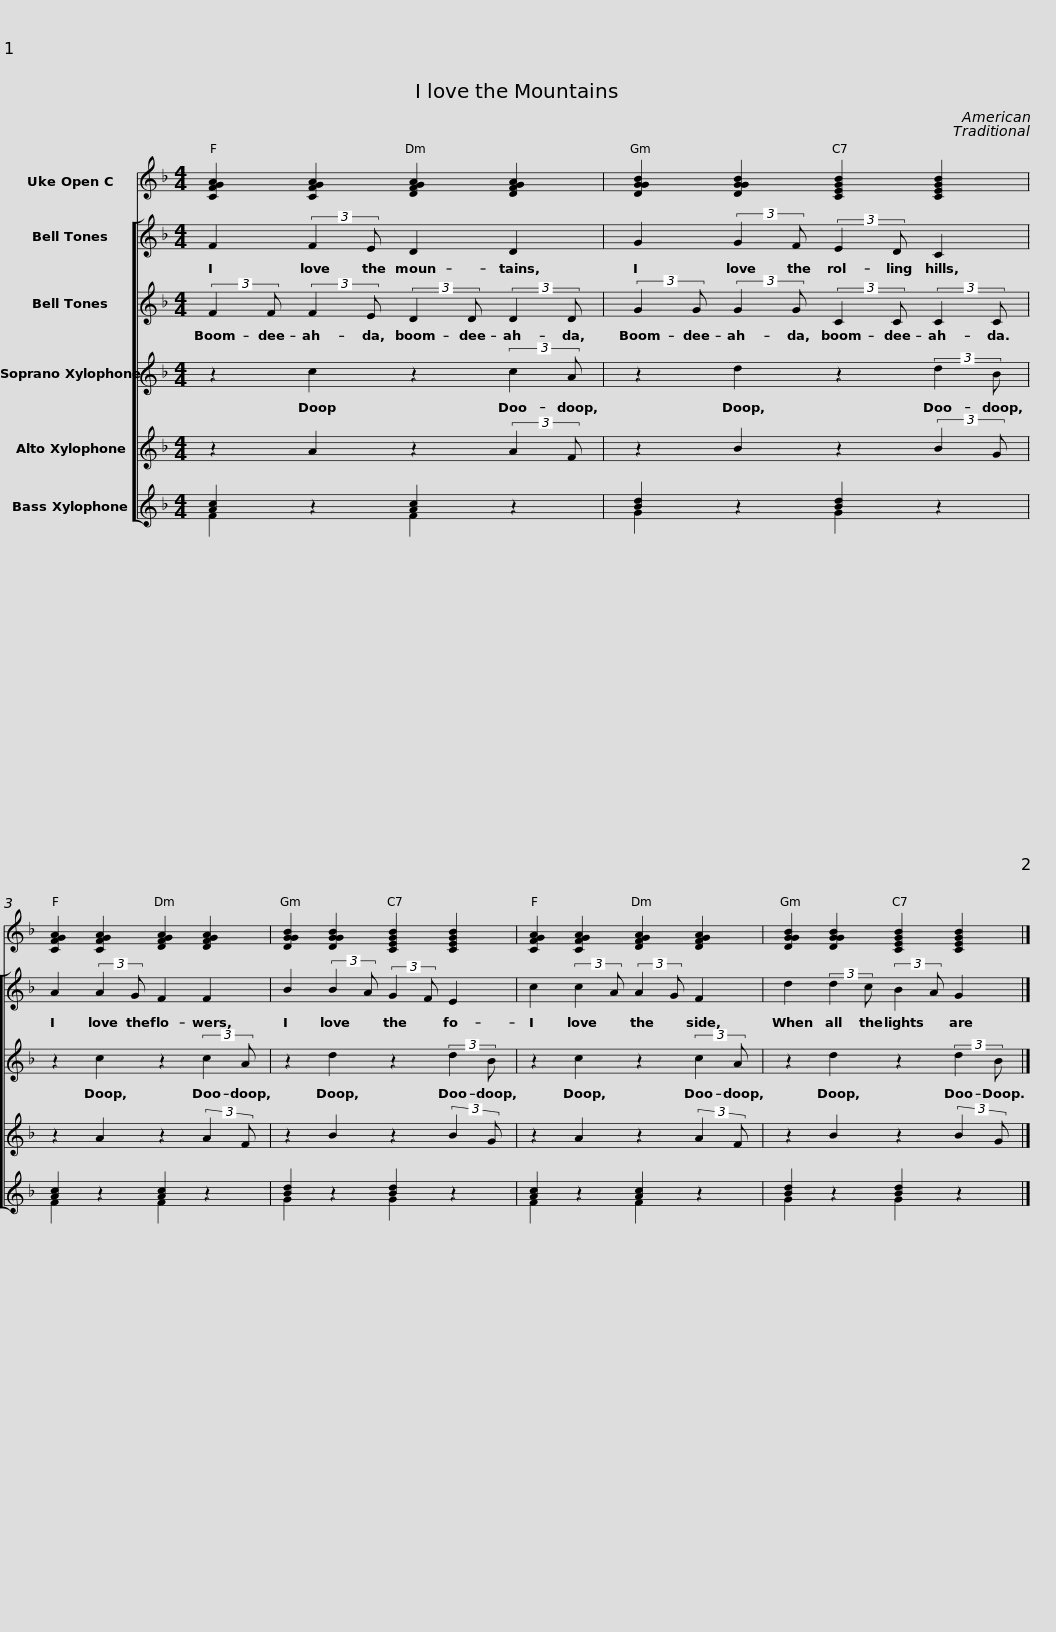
X:1
%%score 1 [ 2 3 4 5 ( 6 7 ) ]
L:1/8
M:4/4
I:linebreak $
K:F
V:1 tab stafflines=4
V:2 treble
V:3 treble
V:4 treble transpose=12
V:5 treble
V:6 treble transpose=-12
V:7 treble transpose="-12 "
V:1
 [CFGA]2 [CFGA]2 [DFGA]2 [DFGA]2 |$ [DGGB]2 [DGGB]2 [CEGB]2 [CEGB]2 | [CFGA]2 [CFGA]2 [DFGA]2 [DFGA]2 |$ [DGGB]2 [DGGB]2 [CEGB]2 [CEGB]2 |$ [CFGA]2 [CFGA]2 [DFGA]2 [DFGA]2 | %5
 [DGGB]2 [DGGB]2 [CEGB]2 [CEGB]2 |] %6
V:2
 F2 (3:2:2F2 E D2 D2 |$ G2 (3:2:2G2 F (3:2:2E2 D C2 | A2 (3:2:2A2 G F2 F2 |$ B2 (3:2:2B2 A (3:2:2G2 F E2 |$ c2 (3:2:2c2 A (3:2:2A2 G F2 | %5
 d2 (3:2:2d2 c (3:2:2B2 A G2 |] %6
V:3
 (3:2:2F2 F (3:2:2F2 E (3:2:2D2 D (3:2:2D2 D |$ (3:2:2G2 G (3:2:2G2 G (3:2:2C2 C (3:2:2C2 C | x8 |$ x8 |$ x8 | %5
 x8 |] %6
V:4
 z2 c2 z2 (3:2:2c2 A |$ z2 d2 z2 (3:2:2d2 B | z2 c2 z2 (3:2:2c2 A |$ z2 d2 z2 (3:2:2d2 B |$ z2 c2 z2 (3:2:2c2 A | %5
 z2 d2 z2 (3:2:2d2 B |] %6
V:5
 z2 A2 z2 (3:2:2A2 F |$ z2 B2 z2 (3:2:2B2 G | z2 A2 z2 (3:2:2A2 F |$ z2 B2 z2 (3:2:2B2 G |$ z2 A2 z2 (3:2:2A2 F | %5
 z2 B2 z2 (3:2:2B2 G |] %6
V:6
 [Ac]2 z2 [Ac]2 z2 |$ [Bd]2 z2 [Bd]2 z2 | [Ac]2 z2 [Ac]2 z2 |$ [Bd]2 z2 [Bd]2 z2 |$ [Ac]2 z2 [Ac]2 z2 | %5
 [Bd]2 z2 [Bd]2 z2 |] %6
V:7
 F2 z2 F2 z2 |$ G2 z2 G2 z2 | F2 z2 F2 z2 |$ G2 z2 G2 z2 |$ F2 z2 F2 z2 | %5
 G2 z2 G2 z2 |] %6
